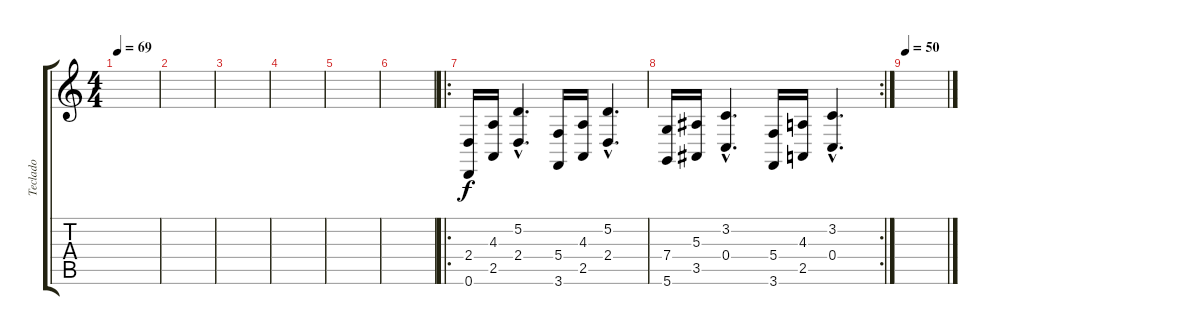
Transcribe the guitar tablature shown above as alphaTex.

\track ("Teclado" "Teclado") {instrument rockorgan}
\staff {score tabs}
\tuning (D4 A3 F3 C3 G2 D2) {hide}
\ts (4 4)
\tempo 69
\clef g2
\ks c
|
|
|
|
|
|
\ro
(2.4 0.6).16{instrument acousticguitarsteel} (4.3 2.5).16 (5.2{hac} 2.4{hac}).4{d} (5.4 3.6).16 (4.3 2.5).16 (5.2{hac} 2.4{hac}).4{d} |
\rc 2
(7.4 5.6).16 (5.3 3.5).16 (3.2{hac} 0.4{hac}).4{d} (5.4 3.6).16 (4.3 2.5).16 (3.2{hac} 0.4{hac}).4{d} |
\tempo 50
